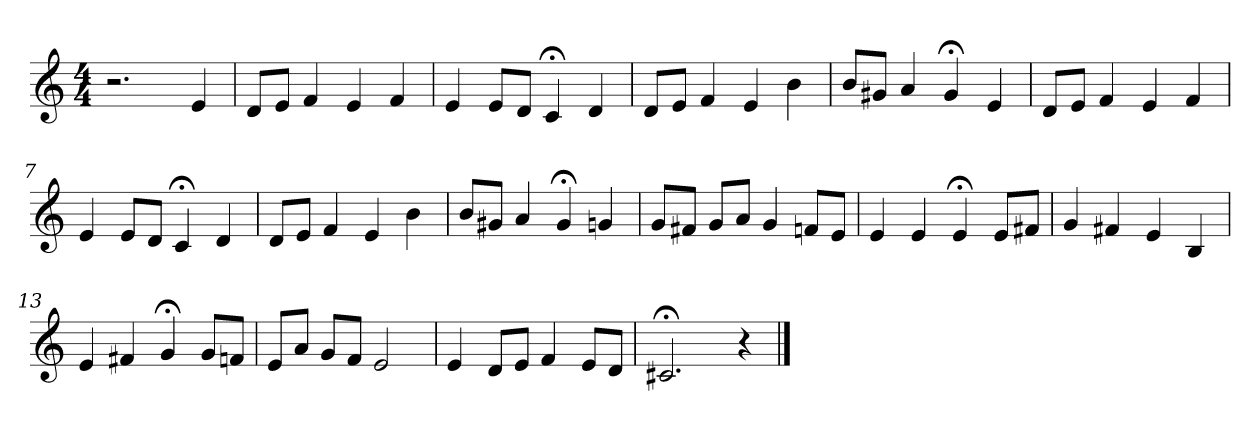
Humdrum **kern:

**kern
*part1
*staff1
*clefG2
*k[]
*C:
*M4/4
=1
2.r
4e
=2
8d/L
8e/J
4f
4e
4f
=3
4e
8e/L
8d/J
4c;<
4d
=4
8d/L
8e/J
4f
4e
4b
=5
8b/L
8g#X/J
4a
4g#;<
4e
=6
8d/L
8e/J
4f
4e
4f
=7
4e
8e/L
8d/J
4c;<
4d
=8
8d/L
8e/J
4f
4e
4b
=9
8b/L
8g#X/J
4a
4g#;<
4gn
=10
8g/L
8f#X/J
8g/L
8a/J
4g
8fn/L
8e/J
=11
4e
4e
4e;<
8e/L
8f#X/J
=12
4g
4f#X
4e
4B
=13
4e
4f#X
4g;<
8g/L
8fn/J
=14
8e/L
8a/J
8g/L
8f/J
2e
=15
4e
8d/L
8e/J
4f
8e/L
8d/J
=16
2.c#X;<
4r
==
*-
